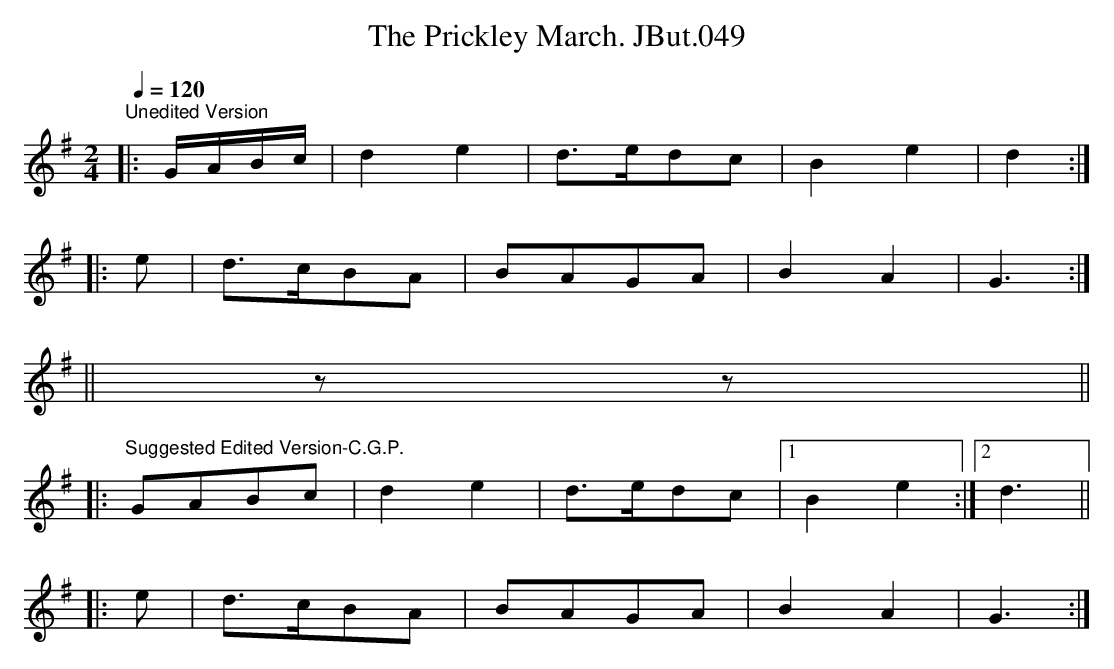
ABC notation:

X:1
T:Prickley March. JBut.049, The
M:2/4
L:1/8
Q:1/4=120
K:G
"^Unedited Version"|:G/A/B/c/|d2 e2|d>edc|B2 e2|d2:|
|:e|d>cBA|BAGA|B2 A2|G3:|
||zz||
|:"^Suggested Edited Version-C.G.P."GABc|d2 e2|d>edc|1B2 e2:|2d3||
|:e|d>cBA|BAGA|B2 A2|G3:|
